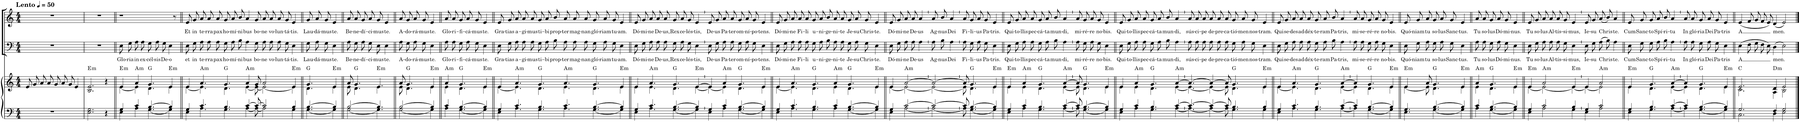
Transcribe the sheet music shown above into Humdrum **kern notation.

**kern	**kern	**harte	**kern	**text	**kern	**text
*part3	*part3	*part3	*part2	*part2	*part1	*part1
*staff4	*staff3	*	*staff2	*staff2	*staff1	*staff1
*I"Órgano	*	*	*I"Hombres	*	*I"Mujeres	*
*	*	*	*I'H.	*	*	*
*clefF4	*clefG2	*	*clefF4	*	*clefG2	*
*k[]	*k[]	*	*k[]	*	*k[]	*
*M4/4	*M4/4	*	*M4/4	*	*M4/4	*
*MM50	*MM50	*	*MM50	*	*MM50	*
=1	=1	=1	=1	=1	=1	=1
!	!	!	!	!	!LO:TX:a:B:t=Lento	!
1r	8e/L	.	1r	.	1r	.
.	8g/J	.	.	.	.	.
.	8a/L	.	.	.	.	.
.	8a/J	.	.	.	.	.
.	8g/L	.	.	.	.	.
.	8a/J	.	.	.	.	.
.	8g/L	.	.	.	.	.
.	[8e/J	.	.	.	.	.
=2	=2	=2	=2	=2	=2	=2
!	!	!LO:H:kt=m	!	!	!	!
2.E\ 2.G\	2.B/ 2.e/	E:min	1r	.	1r	.
4r	8e/]	.	.	.	.	.
.	4r	.	.	.	.	.
8ryy	.	.	8ryy	.	8ryy	.
=3||	=3||	=3||	=3||	=3||	=3||	=3||
*^	*^	*	*	*	*	*
!	!	!	!	!LO:H:kt=m	!	!LO:LY:b	!	!
4G/	4E\	4e/	[4e\	E:min	8E\L	Glo-	1r	.
!	!	!	!	!	!	!LO:LY:b	!	!
.	.	.	.	.	8G\J	-ria	.	.
!	!	!	!	!LO:H:kt=m	!	!LO:LY:b	!	!
4c/	4A\	4a/	4e\]	A:min	8A\L	in	.	.
!	!	!	!	!	!	!LO:LY:b	!	!
.	.	.	.	.	8A\J	ex-	.	.
!	!	!	!	!	!	!LO:LY:b	!	!
[4.B/	[4.G\	4.g/	4.d\	G:maj	8G\L	-cél-	.	.
!	!	!	!	!	!	!LO:LY:b	!	!
.	.	.	.	.	8A\J	-sis	.	.
!	!	!	!	!	!	!LO:LY:b	!	!
.	.	.	.	.	8G\L	De-	.	.
!	!	!	!	!LO:H:kt=m	!	!LO:LY:b	!	!
8B/_	8G\_	[8e/	[8e\	E:min	[8E\J	-o	.	.
8ryy	8ryy	8ryy	8ryy	.	8ryy	.	8r	.
=4||	=4||	=4||	=4||	=4||	=4||	=4||	=4||	=4||
!	!	!	!	!	!	!LO:LY:b	!	!LO:LY:b
*	*	*^	*^	*	*	*	*	*
4G/	4E\	4e/	[4e\	2ryy	1ryy	.	8E\	et	8e/	Et
!	!	!	!	!	!	!	!	!	!	!LO:LY:b
.	.	.	.	.	.	.	8E\]	.	8g/	in
!	!	!	!	!	!	!LO:H:kt=m	!	!LO:LY:b	!	!LO:LY:b
8B/]	8G\]	8e/]	8e\]	.	.	A:min	8G\	in	8a/	te-
!	!	!	!	!	!	!	!	!LO:LY:b	!	!LO:LY:b
4.c/	4.A\	4.a/	4.e\]	.	.	.	8A\	te-	8a/	-rra
!	!	!	!	!	!	!	!	!LO:LY:b	!	!LO:LY:b
.	.	.	.	8ryy	.	.	8A\	-rra	8a/	pax
!	!	!	!	!	!	!	!	!LO:LY:b	!	!LO:LY:b
.	.	.	.	2.ryy	.	G:maj	8A\	pax	8g/	ho-
!	!	!	!	!	!	!	!	!LO:LY:b	!	!LO:LY:b
4.B/	4.G\	4.g/	4.d\	.	.	.	8G\	ho-	8a/	-mí-
!	!	!	!	!	!	!	!	!LO:LY:b	!	!LO:LY:b
.	.	.	.	.	.	.	8A\	-mí-	8b/	-ni
!	!	!	!	!	!	!LO:H:kt=m	!	!LO:LY:b	!	!LO:LY:b
.	.	.	.	.	4.ryy	A:min	8B\	-ni	4a/	bus
!	!	!	!	!	!	!	!	!LO:LY:b	!	!
[4c/	[4A\	4a/	[4e\	.	.	.	4A\	bus	.	.
.	.	.	.	.	.	.	.	.	8ryy	.
=5-	=5-	=5-	=5-	=5-	=5-	=5-	=5-	=5-	=5-	=5-
!	!	!	!	!	!	!	!	!LO:LY:b	!	!LO:LY:b
*	*	*	*v	*v	*v	*	*	*	*	*
8c/_	8A\_	8g/	8e\_	.	8G\L	bo-	8g/L	bo-
!	!	!	!	!	!	!LO:LY:b	!	!LO:LY:b
2c/]	2A\]	2a/	2e\_	.	8A\J	-ne	8a/J	-ne
!	!	!	!	!	!	!LO:LY:b	!	!LO:LY:b
.	.	.	.	.	8A\L	vo-	8a/L	vo-
!	!	!	!	!	!	!LO:LY:b	!	!LO:LY:b
.	.	.	.	.	8A\J	-lun-	8a/J	-lun-
!	!	!	!	!	!	!LO:LY:b	!	!LO:LY:b
.	.	.	.	.	8G\	-tá-	8g/	-tá-
!	!	!	!	!LO:H:kt=m	!	!LO:LY:b	!	!LO:LY:b
4B/	4G\	4e/	4e\]	E:min	4E\	-tis.	4e/	-tis.
=6||	=6||	=6||	=6||	=6||	=6||	=6||	=6||	=6||
!	!	!	!	!	!	!LO:LY:b	!	!LO:LY:b
[4.B/	[4.G\	4.g/	4.d\	G:maj	8G\	Lau-	8g/	Lau-
!	!	!	!	!	!	!LO:LY:b	!	!LO:LY:b
.	.	.	.	.	8A\L	-dá-	8a/L	-dá-
!	!	!	!	!	!	!LO:LY:b	!	!LO:LY:b
.	.	.	.	.	8G\J	-mus	8g/J	-mus
!	!	!	!	!LO:H:kt=m	!	!LO:LY:b	!	!LO:LY:b
4B/]	4G\]	4e/	4e\	E:min	4E\	te.	4e/	te.
=7||	=7||	=7||	=7||	=7||	=7||	=7||	=7||	=7||
!	!	!	!	!	!	!LO:LY:b	!	!LO:LY:b
[2B/	[2G\	8a/	8e\	.	8A\L	Be-	8a/L	Be-
!	!	!	!	!	!	!LO:LY:b	!	!LO:LY:b
.	.	4.g/	4.d\	G:maj	8G\J	-ne-	8a/J	-ne-
!	!	!	!	!	!	!LO:LY:b	!	!LO:LY:b
.	.	.	.	.	8A\L	-dí-	8g/L	-dí-
!	!	!	!	!	!	!LO:LY:b	!	!LO:LY:b
.	.	.	.	.	8G\J	-ci-	8a/J	-ci-
!	!	!	!	!LO:H:kt=m	!	!LO:LY:b	!	!LO:LY:b
4.B/]	4.G\]	4.e/	4.e\	E:min	8E\	-mus	8g/	-mus
!	!	!	!	!	!	!LO:LY:b	!	!LO:LY:b
.	.	.	.	.	4E\	te.	4e/	te.
=8||	=8||	=8||	=8||	=8||	=8||	=8||	=8||	=8||
!	!	!	!	!	!	!LO:LY:b	!	!LO:LY:b
[2B/	[2G\	8a/	8e\	.	8A\L	A-	8a/L	A-
!	!	!	!	!	!	!LO:LY:b	!	!LO:LY:b
.	.	4.g/	4.d\	G:maj	8G\J	-do-	8g/J	-do-
!	!	!	!	!	!	!LO:LY:b	!	!LO:LY:b
.	.	.	.	.	8A\L	-rá-	8a/L	-rá-
!	!	!	!	!	!	!LO:LY:b	!	!LO:LY:b
.	.	.	.	.	8G\J	-mus	8g/J	-mus
!	!	!	!	!LO:H:kt=m	!	!LO:LY:b	!	!LO:LY:b
4B/]	4G\]	4e/	4e\	E:min	4E\	te.	4e/	te.
=9||	=9||	=9||	=9||	=9||	=9||	=9||	=9||	=9||
!	!	!	!	!LO:H:kt=m	!	!LO:LY:b	!	!LO:LY:b
4c/	4A\	4a/	4e\	A:min	8A\L	Glo-	8a/L	Glo-
!	!	!	!	!	!	!LO:LY:b	!	!LO:LY:b
.	.	.	.	.	8A\J	-ri-	8a/J	-ri-
!	!	!	!	!	!	!LO:LY:b	!	!LO:LY:b
[4.B/	[4.G\	4.g/	4.d\	G:maj	8G\L	-fi-	8g/L	-fi-
!	!	!	!	!	!	!LO:LY:b	!	!LO:LY:b
.	.	.	.	.	8A\J	-cá-	8a/J	-cá-
!	!	!	!	!	!	!LO:LY:b	!	!LO:LY:b
.	.	.	.	.	8G\	-mus	8g/	-mus
!	!	!	!	!LO:H:kt=m	!	!LO:LY:b	!	!LO:LY:b
4B/]	4G\]	4e/	4e\	E:min	4E\	te.	4e/	te.
=10||	=10||	=10||	=10||	=10||	=10||	=10||	=10||	=10||
!	!	!	!	!	!	!LO:LY:b	!	!LO:LY:b
4G/	4E\	4e/	[4e\	.	8E\L	Gra-	8e/L	Gra-
!	!	!	!	!	!	!LO:LY:b	!	!LO:LY:b
.	.	.	.	.	8G\J	-tias	8g/J	-tias
!	!	!	!	!LO:H:kt=m	!	!LO:LY:b	!	!LO:LY:b
4.c/	4.A\	4.a/	4.e\]	A:min	8A\L	a-	8a/L	a-
!	!	!	!	!	!	!LO:LY:b	!	!LO:LY:b
.	.	.	.	.	8A\J	-gi-	8a/J	-gi-
!	!	!	!	!	!	!LO:LY:b	!	!LO:LY:b
.	.	.	.	.	8A\L	-mus	8a/L	-mus
!	!	!	!	!	!	!LO:LY:b	!	!LO:LY:b
4.B/	4.G\	4.g/	4.d\	G:maj	8G\J	ti-	8g/J	ti-
!	!	!	!	!	!	!LO:LY:b	!	!LO:LY:b
.	.	.	.	.	8A\L	-bi	8a/L	-bi
!	!	!	!	!	!	!LO:LY:b	!	!LO:LY:b
.	.	.	.	.	8B\J	prop-	8b/J	prop-
=11-	=11-	=11-	=11-	=11-	=11-	=11-	=11-	=11-
!	!	!	!	!LO:H:kt=m	!	!LO:LY:b	!	!LO:LY:b
4.c/	4.A\	4.a/	4.e\	A:min	8A\L	-ter	8a/L	-ter
!	!	!	!	!	!	!LO:LY:b	!	!LO:LY:b
.	.	.	.	.	8A\J	mag-	8a/J	mag-
!	!	!	!	!	!	!LO:LY:b	!	!LO:LY:b
.	.	.	.	.	8A\L	-nan	8a/L	-nan
!	!	!	!	!	!	!LO:LY:b	!	!LO:LY:b
[4.B/	[4.G\	4.g/	4.d\	G:maj	8G\J	gló-	8g/J	gló-
!	!	!	!	!	!	!LO:LY:b	!	!LO:LY:b
.	.	.	.	.	8A\L	-riam	8a/L	-riam
!	!	!	!	!	!	!LO:LY:b	!	!LO:LY:b
.	.	.	.	.	8G\J	tu-	8g/J	tu-
!	!	!	!	!LO:H:kt=m	!	!LO:LY:b	!	!LO:LY:b
4B/]	4G\]	4e/	4e\	E:min	4E\	-am.	4e/	-am.
=12||	=12||	=12||	=12||	=12||	=12||	=12||	=12||	=12||
!	!	!	!	!	!	!LO:LY:b	!	!LO:LY:b
4G/	4E\	4e/	4e\	.	8E\	Dó-	8e/	Dó-
!	!	!	!	!	!	!LO:LY:b	!	!LO:LY:b
.	.	.	.	.	8G\L	-mi-	8g/L	-mi-
!	!	!	!	!LO:H:kt=m	!	!LO:LY:b	!	!LO:LY:b
4.c/	4.A\	4.a/	4.e\	A:min	8A\J	-ne	8a/J	-ne
!	!	!	!	!	!	!LO:LY:b	!	!LO:LY:b
.	.	.	.	.	8A\L	De-	8a/L	De-
!	!	!	!	!	!	!LO:LY:b	!	!LO:LY:b
.	.	.	.	.	8A\J	-us,	8a/J	-us,
=13-	=13-	=13-	=13-	=13-	=13-	=13-	=13-	=13-
!	!	!	!	!	!	!LO:LY:b	!	!LO:LY:b
[4.B/	[4.G\	4.g/	4.d\	G:maj	8G\L	Rex	8g/L	Rex
!	!	!	!	!	!	!LO:LY:b	!	!LO:LY:b
.	.	.	.	.	8A\J	ce-	8a/J	ce-
!	!	!	!	!	!	!LO:LY:b	!	!LO:LY:b
.	.	.	.	.	8G\	-lés-	8g/	-lés-
!	!	!	!	!LO:H:kt=m	!	!LO:LY:b	!	!LO:LY:b
4B/]	4G\]	[4e/	[4e\	E:min	4E\	-tis,	4e/	-tis,
=14`	=14`	=14`	=14`	=14`	=14`	=14`	=14`	=14`
!	!	!	!	!	!	!LO:LY:b	!	!LO:LY:b
4G/	4E\	4e/]	4e\_	.	8E\L	De-	8e/L	De-
!	!	!	!	!	!	!LO:LY:b	!	!LO:LY:b
.	.	.	.	.	8G\J	-us	8g/J	-us
!	!	!	!	!LO:H:kt=m	!	!LO:LY:b	!	!LO:LY:b
4c/	4A\	4a/	4e\]	A:min	8A\L	Pa-	8a/L	Pa-
!	!	!	!	!	!	!LO:LY:b	!	!LO:LY:b
.	.	.	.	.	8A\J	-ter	8a/J	-ter
!	!	!	!	!	!	!LO:LY:b	!	!LO:LY:b
[4.B/	[4.G\	4.g/	4.d\	G:maj	8G\L	om-	8g/L	om-
!	!	!	!	!	!	!LO:LY:b	!	!LO:LY:b
.	.	.	.	.	8A\J	-ní-	8a/J	-ní-
!	!	!	!	!	!	!LO:LY:b	!	!LO:LY:b
.	.	.	.	.	8G\L	-po-	8g/L	-po-
!	!	!	!	!LO:H:kt=m	!	!LO:LY:b	!	!LO:LY:b
8B/_	8G\_	[8e/	[8e\	E:min	[8E\J	-tens.	[8e/J	-tens.
=15||	=15||	=15||	=15||	=15||	=15||	=15||	=15||	=15||
!	!	!	!	!	!	!LO:LY:b	!	!LO:LY:b
*	*	*^	*^	*	*	*	*	*
4G/	4E\	4e/	[4e\	2ryy	1ryy	.	8E\	Dó-	8e/	Dó-
.	.	.	.	.	.	.	8E\]	.	8e/]	.
!	!	!	!	!	!	!LO:H:kt=m	!	!LO:LY:b	!	!LO:LY:b
8B/]	8G\]	8e/]	8e\]	.	.	A:min	8G\	-mi-	8g/	-mi-
!	!	!	!	!	!	!	!	!LO:LY:b	!	!LO:LY:b
4.c/	4.A\	4.a/	4.e\]	.	.	.	8A\	-ne	8a/	-ne
!	!	!	!	!	!	!	!	!LO:LY:b	!	!LO:LY:b
.	.	.	.	8ryy	.	.	8A\	Fi-	8a/	Fi-
!	!	!	!	!	!	!	!	!LO:LY:b	!	!LO:LY:b
.	.	.	.	2.ryy	.	G:maj	8A\	-li	8a/	-li
!	!	!	!	!	!	!	!	!LO:LY:b	!	!LO:LY:b
4.B/	4.G\	4.g/	4.d\	.	.	.	8G\	u-	8g/	u-
!	!	!	!	!	!	!	!	!LO:LY:b	!	!LO:LY:b
.	.	.	.	.	.	.	8A\	-ni-	8a/	-ni-
!	!	!	!	!	!	!LO:H:kt=m	!	!LO:LY:b	!	!LO:LY:b
.	.	.	.	.	4.ryy	A:min	8B\	-ge-	8b/	-ge-
!	!	!	!	!	!	!	!	!LO:LY:b	!	!LO:LY:b
4c/	4A\	4a/	4e\	.	.	.	8A\	-ni-	8a/	-ni-
!	!	!	!	!	!	!	!	!LO:LY:b	!	!LO:LY:b
.	.	.	.	.	.	.	8A\	-te	8a/	-te
=16-	=16-	=16-	=16-	=16-	=16-	=16-	=16-	=16-	=16-	=16-
!	!	!	!	!	!	!	!	!LO:LY:b	!	!LO:LY:b
*	*	*	*v	*v	*v	*	*	*	*	*
[4.B/	[4.G\	4.g/	4.d\	G:maj	8G\	-Je-	8g/	-Je-
!	!	!	!	!	!	!LO:LY:b	!	!LO:LY:b
.	.	.	.	.	8A\L	-su	8a/L	-su
!	!	!	!	!	!	!LO:LY:b	!	!LO:LY:b
.	.	.	.	.	8G\J	Chris-	8g/J	Chris-
!	!	!	!	!LO:H:kt=m	!	!LO:LY:b	!	!LO:LY:b
4B/]	4G\]	4e/	4e\	E:min	4E\	-te.	4e/	-te.
=17||	=17||	=17||	=17||	=17||	=17||	=17||	=17||	=17||
!	!	!	!	!	!	!LO:LY:b	!	!LO:LY:b
4G/	4E\	4e/	[4e\	.	8E\L	Dó-	8e/L	Dó-
!	!	!	!	!	!	!LO:LY:b	!	!LO:LY:b
.	.	.	.	.	8G\J	-mi-	8g/J	-mi-
!	!	!	!	!LO:H:kt=m	!	!LO:LY:b	!	!LO:LY:b
[2c/	[2A\	[2a/	2e\_	A:min	8A\L	-ne	8a/L	-ne
!	!	!	!	!	!	!LO:LY:b	!	!LO:LY:b
.	.	.	.	.	8A\J	De-	8a/J	De-
!	!	!	!	!	!	!LO:LY:b	!	!LO:LY:b
.	.	.	.	.	4A\	-us	4a/	-us
=18`	=18`	=18`	=18`	=18`	=18`	=18`	=18`	=18`
!	!	!	!	!	!	!LO:LY:b	!	!LO:LY:b
2c/_	2A\_	2a/_	2e\_	.	8A\L	Ag-	8a/L	Ag-
!	!	!	!	!	!	!LO:LY:b	!	!LO:LY:b
.	.	.	.	.	8B\J	-nus	8b/J	-nus
!	!	!	!	!	!	!LO:LY:b	!	!LO:LY:b
.	.	.	.	.	4A\	Dei	4a/	Dei
=19`	=19`	=19`	=19`	=19`	=19`	=19`	=19`	=19`
!	!	!	!	!	!	!LO:LY:b	!	!LO:LY:b
8c/]	8A\]	8a/]	8e\]	.	8A\L	Fi-	8a/L	Fi-
!	!	!	!	!	!	!LO:LY:b	!	!LO:LY:b
[4.B/	[4.G\	4.g/	4.d\	G:maj	8G\J	-li-	8g/J	-li-
!	!	!	!	!	!	!LO:LY:b	!	!LO:LY:b
.	.	.	.	.	8A\L	-us	8a/L	-us
!	!	!	!	!	!	!LO:LY:b	!	!LO:LY:b
.	.	.	.	.	8G\J	Pa-	8g/J	Pa-
!	!	!	!	!LO:H:kt=m	!	!LO:LY:b	!	!LO:LY:b
4B/]	4G\]	4e/	4e\	E:min	4E\	-tris.	4e/	-tris.
=20||	=20||	=20||	=20||	=20||	=20||	=20||	=20||	=20||
!	!	!	!	!LO:H:kt=m	!	!LO:LY:b	!	!LO:LY:b
4G/	4E\	4e/	4e\	E:min	8E\L	Qui-	8e/L	Qui-
!	!	!	!	!	!	!LO:LY:b	!	!LO:LY:b
.	.	.	.	.	8G\J	-to-	8g/J	-to-
!	!	!	!	!LO:H:kt=m	!	!LO:LY:b	!	!LO:LY:b
4c/	4A\	4a/	4e\	A:min	8A\L	-llis	8a/L	-llis
!	!	!	!	!	!	!LO:LY:b	!	!LO:LY:b
.	.	.	.	.	8A\J	pec-	8a/J	pec-
=21-	=21-	=21-	=21-	=21-	=21-	=21-	=21-	=21-
!	!	!	!	!	!	!LO:LY:b	!	!LO:LY:b
4.B/	4.G\	4.g/	4.d\	G:maj	8G\L	-cá-	8g/L	-cá-
!	!	!	!	!	!	!LO:LY:b	!	!LO:LY:b
.	.	.	.	.	8A\J	-ta	8a/J	-ta
!	!	!	!	!	!	!LO:LY:b	!	!LO:LY:b
.	.	.	.	.	8B\	mun-	8b/	mun-
!	!	!	!	!LO:H:kt=m	!	!LO:LY:b	!	!LO:LY:b
[4c/	[4A\	[4a/	[4e\	A:min	4A\	-di,	4a/	-di,
=22`	=22`	=22`	=22`	=22`	=22`	=22`	=22`	=22`
!	!	!	!	!	!	!LO:LY:b	!	!LO:LY:b
8c/]	8A\]	8a/]	8e\]	.	8A\L	-mi-	8a/L	-mi-
!	!	!	!	!	!	!LO:LY:b	!	!LO:LY:b
[4.B/	[4.G\	4.g/	4.d\	G:maj	8G\J	-ré-	8g/J	-ré-
!	!	!	!	!	!	!LO:LY:b	!	!LO:LY:b
.	.	.	.	.	8A\L	-re	8a/L	-re
!	!	!	!	!	!	!LO:LY:b	!	!LO:LY:b
.	.	.	.	.	8G\J	no-	8g/J	no-
!	!	!	!	!LO:H:kt=m	!	!LO:LY:b	!	!LO:LY:b
4B/]	4G\]	4e/	4e\	E:min	4E\	-bis.	4e/	-bis.
=23||	=23||	=23||	=23||	=23||	=23||	=23||	=23||	=23||
!	!	!	!	!	!	!LO:LY:b	!	!LO:LY:b
4G/	4E\	4e/	4e\	.	8E\L	Qui-	8e/L	Qui-
!	!	!	!	!	!	!LO:LY:b	!	!LO:LY:b
.	.	.	.	.	8G\J	-to-	8g/J	-to-
!	!	!	!	!LO:H:kt=m	!	!LO:LY:b	!	!LO:LY:b
4c/	4A\	4a/	4e\	A:min	8A\L	-llis	8a/L	-llis
!	!	!	!	!	!	!LO:LY:b	!	!LO:LY:b
.	.	.	.	.	8A\J	pec-	8a/J	pec-
=24-	=24-	=24-	=24-	=24-	=24-	=24-	=24-	=24-
!	!	!	!	!	!	!LO:LY:b	!	!LO:LY:b
4.B/	4.G\	4.g/	4.d\	G:maj	8G\	-cá-	8g/	-cá-
!	!	!	!	!	!	!LO:LY:b	!	!LO:LY:b
.	.	.	.	.	8A\L	-ta	8a/L	-ta
!	!	!	!	!	!	!LO:LY:b	!	!LO:LY:b
.	.	.	.	.	8B\J	mun-	8b/J	mun-
!	!	!	!	!LO:H:kt=m	!	!LO:LY:b	!	!LO:LY:b
[4c/	[4A\	[4a/	[4e\	A:min	4A\	-di,	4a/	-di,
=25`	=25`	=25`	=25`	=25`	=25`	=25`	=25`	=25`
!	!	!	!	!	!	!LO:LY:b	!	!LO:LY:b
4.c/_	4.A\_	4.a/_	4.e\_	.	8A\L	sús-	8a/L	sús-
!	!	!	!	!	!	!LO:LY:b	!	!LO:LY:b
.	.	.	.	.	8A\J	-ci-	8a/J	-ci-
!	!	!	!	!	!	!LO:LY:b	!	!LO:LY:b
.	.	.	.	.	8A\L	-pe	8a/L	-pe
!	!	!	!	!	!	!LO:LY:b	!	!LO:LY:b
4c/_	4A\_	4a/_	4e\_	.	8A\J	de-	8a/J	de-
!	!	!	!	!	!	!LO:LY:b	!	!LO:LY:b
.	.	.	.	.	8A\	-pre-	8a/	-pre-
=26-	=26-	=26-	=26-	=26-	=26-	=26-	=26-	=26-
!	!	!	!	!	!	!LO:LY:b	!	!LO:LY:b
8c/]	8A\]	8a/]	8e\]	.	8A\L	-ca-	8a/L	-ca-
!	!	!	!	!	!	!LO:LY:b	!	!LO:LY:b
4.B/	4.G\	4.g/	4.d\	G:maj	8G\J	-tió-	8g/J	-tió-
!	!	!	!	!	!	!LO:LY:b	!	!LO:LY:b
.	.	.	.	.	8A\L	-men	8a/L	-men
!	!	!	!	!	!	!LO:LY:b	!	!LO:LY:b
.	.	.	.	.	8G\J	nos-	8g/J	nos-
!	!	!	!	!LO:H:kt=m	!	!LO:LY:b	!	!LO:LY:b
4B/	4G\	4e/	4e\	E:min	4E\	-tram.	4e/	-tram.
=27||	=27||	=27||	=27||	=27||	=27||	=27||	=27||	=27||
!	!	!	!	!	!	!LO:LY:b	!	!LO:LY:b
4G/	4E\	4e/	[4e\	.	8E\L	Qui	8e/L	Qui
!	!	!	!	!	!	!LO:LY:b	!	!LO:LY:b
.	.	.	.	.	8G\J	se-	8g/J	se-
!	!	!	!	!LO:H:kt=m	!	!LO:LY:b	!	!LO:LY:b
4.c/	4.A\	4.a/	4.e\]	A:min	8A\L	-des	8a/L	-des
!	!	!	!	!	!	!LO:LY:b	!	!LO:LY:b
.	.	.	.	.	8A\J	ad	8a/J	ad
!	!	!	!	!	!	!LO:LY:b	!	!LO:LY:b
.	.	.	.	.	8A\	déx-	8a/	déx-
=28-	=28-	=28-	=28-	=28-	=28-	=28-	=28-	=28-
!	!	!	!	!	!	!LO:LY:b	!	!LO:LY:b
4.B/	4.G\	4.g/	4.d\	G:maj	8G\	-te-	8g/	-te-
!	!	!	!	!	!	!LO:LY:b	!	!LO:LY:b
.	.	.	.	.	8A\L	-ram	8a/L	-ram
!	!	!	!	!	!	!LO:LY:b	!	!LO:LY:b
.	.	.	.	.	8B\J	Pa-	8b/J	Pa-
!	!	!	!	!LO:H:kt=m	!	!LO:LY:b	!	!LO:LY:b
[4c/	[4A\	[4a/	[4e\	A:min	4A\	-tris,	4a/	-tris,
=29`	=29`	=29`	=29`	=29`	=29`	=29`	=29`	=29`
!	!	!	!	!	!	!LO:LY:b	!	!LO:LY:b
4c/]	4A\]	4a/]	4e\]	.	8A\L	mi-	8a/L	mi-
!	!	!	!	!	!	!LO:LY:b	!	!LO:LY:b
.	.	.	.	.	8A\J	-se-	8a/J	-se-
!	!	!	!	!	!	!LO:LY:b	!	!LO:LY:b
[4.B/	[4.G\	4.g/	4.d\	G:maj	8G\L	-ré-	8g/L	-ré-
!	!	!	!	!	!	!LO:LY:b	!	!LO:LY:b
.	.	.	.	.	8A\J	-re	8a/J	-re
!	!	!	!	!	!	!LO:LY:b	!	!LO:LY:b
.	.	.	.	.	8G\	no-	8g/	no-
!	!	!	!	!LO:H:kt=m	!	!LO:LY:b	!	!LO:LY:b
4B/]	4G\]	4e/	4e\	E:min	4E\	-bis.	4e/	-bis.
=30||	=30||	=30||	=30||	=30||	=30||	=30||	=30||	=30||
!	!	!	!	!LO:H:kt=m	!	!LO:LY:b	!	!LO:LY:b
4.G/	4.E\	4e/	[4e\	E:min	8E\	Quó-	8e/	Quó-
!	!	!	!	!	!	!LO:LY:b	!	!LO:LY:b
.	.	.	.	.	8G\L	-niam	8g/L	-niam
!	!	!	!	!	!	!LO:LY:b	!	!LO:LY:b
.	.	8a/	8e\]	.	8A\J	tu	8a/J	tu
=31-	=31-	=31-	=31-	=31-	=31-	=31-	=31-	=31-
!	!	!	!	!	!	!LO:LY:b	!	!LO:LY:b
[4.B/	[4.G\	4.g/	4.d\	G:maj	8G\L	so-	8g/L	so-
!	!	!	!	!	!	!LO:LY:b	!	!LO:LY:b
.	.	.	.	.	8A\J	-lus	8a/J	-lus
!	!	!	!	!	!	!LO:LY:b	!	!LO:LY:b
.	.	.	.	.	8G\	Sanc-	8g/	Sanc-
!	!	!	!	!LO:H:kt=m	!	!LO:LY:b	!	!LO:LY:b
4B/]	4G\]	4e/	4e\	E:min	4E\	-tus.	4e/	-tus.
=32||	=32||	=32||	=32||	=32||	=32||	=32||	=32||	=32||
!	!	!	!	!LO:H:kt=m	!	!LO:LY:b	!	!LO:LY:b
4c/	4A\	4a/	4e\	A:min	8A\	Tu	8a/	Tu
!	!	!	!	!	!	!LO:LY:b	!	!LO:LY:b
.	.	.	.	.	8A\L	so-	8a/L	so-
!	!	!	!	!	!	!LO:LY:b	!	!LO:LY:b
[4.B/	[4.G\	4.g/	4.d\	G:maj	8G\J	-lus	8g/J	-lus
!	!	!	!	!	!	!LO:LY:b	!	!LO:LY:b
.	.	.	.	.	8A\L	Dó-	8a/L	Dó-
!	!	!	!	!	!	!LO:LY:b	!	!LO:LY:b
.	.	.	.	.	8G\J	-mi-	8g/J	-mi-
!	!	!	!	!LO:H:kt=m	!	!LO:LY:b	!	!LO:LY:b
4B/]	4G\]	4e/	4e\	E:min	4E\	-nus.	4e/	-nus.
=33||	=33||	=33||	=33||	=33||	=33||	=33||	=33||	=33||
!	!	!	!	!LO:H:kt=m	!	!LO:LY:b	!	!LO:LY:b
4G/	4E\	4e/	[4e\	E:min	8E\L	Tu	8e/L	Tu
!	!	!	!	!	!	!LO:LY:b	!	!LO:LY:b
.	.	.	.	.	8G\J	so-	8g/J	so-
!	!	!	!	!LO:H:kt=m	!	!LO:LY:b	!	!LO:LY:b
2c/	2A\	2a/	2e\_	A:min	8A\L	-lus	8a/L	-lus
!	!	!	!	!	!	!LO:LY:b	!	!LO:LY:b
.	.	.	.	.	8A\J	Al-	8a/J	Al-
!	!	!	!	!	!	!LO:LY:b	!	!LO:LY:b
.	.	.	.	.	8A\L	-tís-	8a/L	-tís-
!	!	!	!	!	!	!LO:LY:b	!	!LO:LY:b
.	.	.	.	.	8G\J	-si-	8g/J	-si-
!	!	!	!	!LO:H:kt=m	!	!LO:LY:b	!	!LO:LY:b
4B/	4G\	4e/	4e\_	E:min	4E\	-mus,	4e/	-mus,
=34`	=34`	=34`	=34`	=34`	=34`	=34`	=34`	=34`
!	!	!	!	!	!	!LO:LY:b	!	!LO:LY:b
4G/	4E\	4e/	4e\_	.	8E\L	Ie-	8e/L	Ie-
!	!	!	!	!	!	!LO:LY:b	!	!LO:LY:b
.	.	.	.	.	8G\J	-su	8g/J	-su
!	!	!	!	!LO:H:kt=m	!	!LO:LY:b	!	!LO:LY:b
2c/	2A\	2a/	2e\]	A:min	(8A\L	Chris	(8a/L	Chris
.	.	.	.	.	8B\J)	.	8b/J)	.
!	!	!	!	!	!	!LO:LY:b	!	!LO:LY:b
.	.	.	.	.	4A\	te.	4a/	te.
=35||	=35||	=35||	=35||	=35||	=35||	=35||	=35||	=35||
!	!	!	!	!LO:H:kt=m	!	!LO:LY:b	!	!LO:LY:b
4G/	4E\	4e/	4e\	E:min	8E\	Cum	8e/	Cum
!	!	!	!	!	!	!LO:LY:b	!	!LO:LY:b
.	.	.	.	.	8G\L	Sanc-	8g/L	Sanc-
!	!	!	!	!	!	!LO:LY:b	!	!LO:LY:b
4.B/	4.G\	4.g/	4.d\	G:maj	8G\J	-to	8g/J	-to
!	!	!	!	!	!	!LO:LY:b	!	!LO:LY:b
.	.	.	.	.	8A\L	Spí-	8a/L	Spí-
!	!	!	!	!	!	!LO:LY:b	!	!LO:LY:b
.	.	.	.	.	8B\J	-ri-	8b/J	-ri-
!	!	!	!	!LO:H:kt=m	!	!LO:LY:b	!	!LO:LY:b
[4c/	[4A\	[4a/	[4e\	A:min	4A\	-tu	4a/	-tu
=36`	=36`	=36`	=36`	=36`	=36`	=36`	=36`	=36`
!	!	!	!	!	!	!LO:LY:b	!	!LO:LY:b
4c/]	4A\]	4a/]	4e\]	.	8A\L	In	8a/L	In
!	!	!	!	!	!	!LO:LY:b	!	!LO:LY:b
.	.	.	.	.	8A\J	gló-	8a/J	gló-
!	!	!	!	!	!	!LO:LY:b	!	!LO:LY:b
[4.B/	[4.G\	4.g/	4.d\	G:maj	8G\L	-ria	8g/L	-ria
!	!	!	!	!	!	!LO:LY:b	!	!LO:LY:b
.	.	.	.	.	8A\J	Dei	8a/J	Dei
!	!	!	!	!	!	!LO:LY:b	!	!LO:LY:b
.	.	.	.	.	8G\	Pa-	8g/	Pa-
!	!	!	!	!LO:H:kt=m	!	!LO:LY:b	!	!LO:LY:b
4B/]	4G\]	4e/	4e\	E:min	4E\	-tris	4e/	-tris
=37||	=37||	=37||	=37||	=37||	=37||	=37||	=37||	=37||
!	!	!	!	!	!	!LO:LY:b	!	!LO:LY:b
2.G/	2.C\	2.e/	2.c\	C:maj	(4E\	A	(4e/	A
.	.	.	.	.	8F\L	.	8f/L	.
.	.	.	.	.	8G\J	.	8g/J	.
.	.	.	.	.	8F\L	.	8f/L	.
.	.	.	.	.	8E\J)	.	8e/J)	.
=38-	=38-	=38-	=38-	=38-	=38-	=38-	=38-	=38-
!	!	!	!	!LO:H:kt=m	!	!LO:LY:b	!	!LO:LY:b
4F/	4D\	4d/	4A\	D:min	(4D\	men.	(4d/	men.
2G/	2E\	2e/	2B\	.	2E\)	.	2e/)	.
*v	*v	*	*	*	*	*	*	*
*	*v	*v	*	*	*	*	*
==	==	==	==	==	==	==
*-	*-	*-	*-	*-	*-	*-
